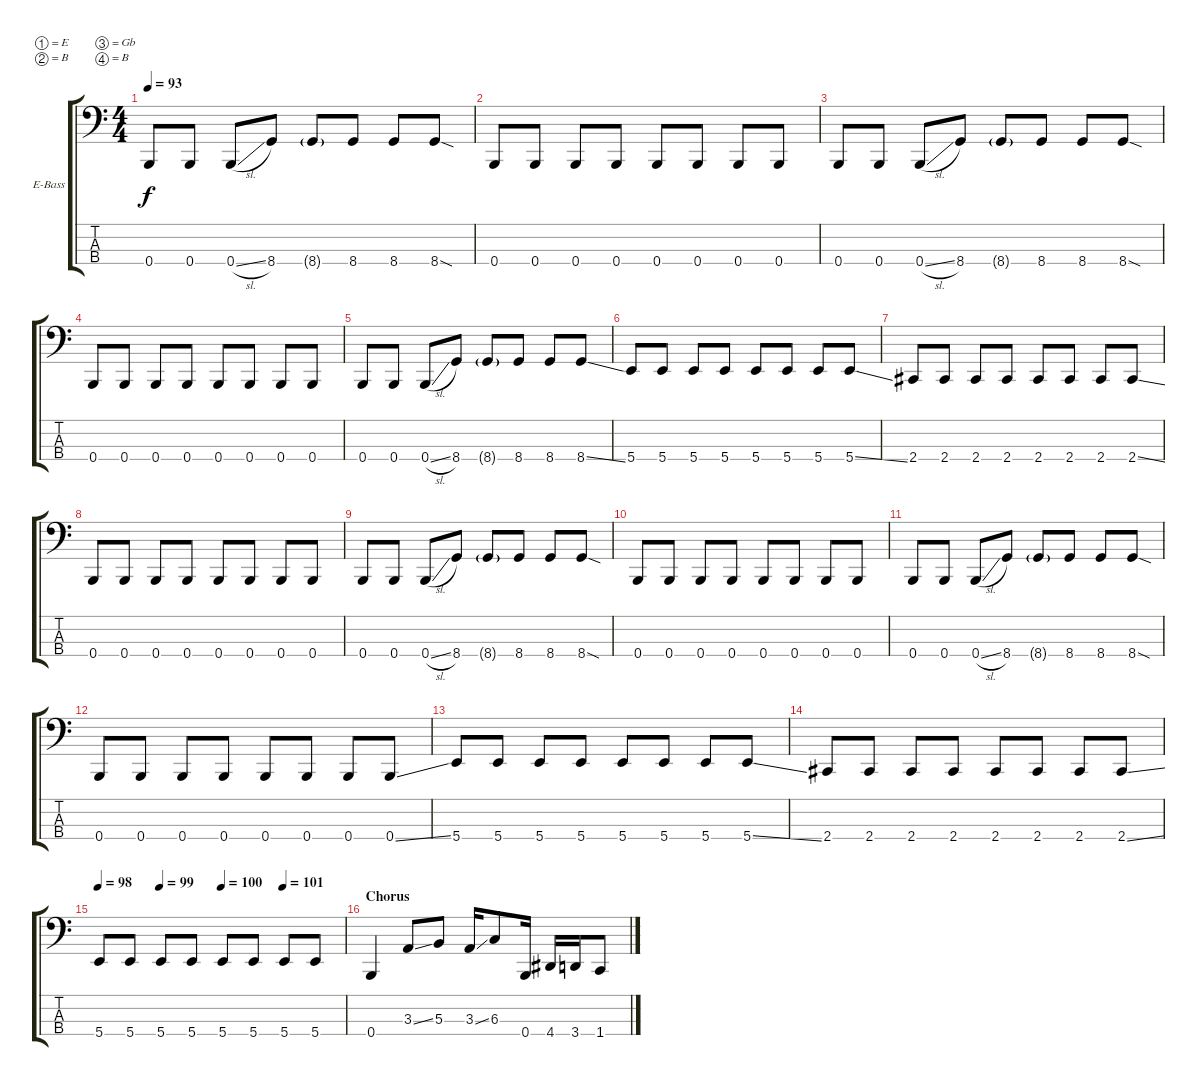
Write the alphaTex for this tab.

\bracketExtendMode groupsimilarinstruments
\firstSystemTrackNameOrientation horizontal
\otherSystemsTrackNameOrientation horizontal
\track ("Adam Duce" "E-Bass") {instrument electricbasspick}
\staff {score tabs}
\tuning (E2 B1 Gb1 B0)
\ts (4 4)
\tempo 93
\clef f4
\ks c
0.4.8{dy f} 0.4.8 0.4{sl}.8 8.4.8 8.4{g}.8 8.4.8 8.4.8 8.4{sod}.8 |
0.4.8 0.4.8 0.4.8 0.4.8 0.4.8 0.4.8 0.4.8 0.4.8 |
0.4.8 0.4.8 0.4{sl}.8 8.4.8 8.4{g}.8 8.4.8 8.4.8 8.4{sod}.8 |
0.4.8 0.4.8 0.4.8 0.4.8 0.4.8 0.4.8 0.4.8 0.4.8 |
0.4.8 0.4.8 0.4{sl}.8 8.4.8 8.4{g}.8 8.4.8 8.4.8 8.4{ss}.8 |
5.4.8 5.4.8 5.4.8 5.4.8 5.4.8 5.4.8 5.4.8 5.4{ss}.8 |
2.4.8 2.4.8 2.4.8 2.4.8 2.4.8 2.4.8 2.4.8 2.4{ss}.8 |
0.4.8 0.4.8 0.4.8 0.4.8 0.4.8 0.4.8 0.4.8 0.4.8 |
0.4.8 0.4.8 0.4{sl}.8 8.4.8 8.4{g}.8 8.4.8 8.4.8 8.4{sod}.8 |
0.4.8 0.4.8 0.4.8 0.4.8 0.4.8 0.4.8 0.4.8 0.4.8 |
0.4.8 0.4.8 0.4{sl}.8 8.4.8 8.4{g}.8 8.4.8 8.4.8 8.4{sod}.8 |
0.4.8 0.4.8 0.4.8 0.4.8 0.4.8 0.4.8 0.4.8 0.4{ss}.8 |
5.4.8 5.4.8 5.4.8 5.4.8 5.4.8 5.4.8 5.4.8 5.4{ss}.8 |
2.4.8 2.4.8 2.4.8 2.4.8 2.4.8 2.4.8 2.4.8 2.4{ss}.8 |
\tempo 98
\tempo (99 0.25)
\tempo (100 0.5)
\tempo (101 0.75)
5.4.8 5.4.8 5.4.8 5.4.8 5.4.8 5.4.8 5.4.8 5.4.8 |
\section ("" "Chorus")
0.4.4 3.3{ss}.8 5.3.8 3.3{ss}.16 6.3.8 0.4.16 4.4.16 3.4.16 1.4.8
